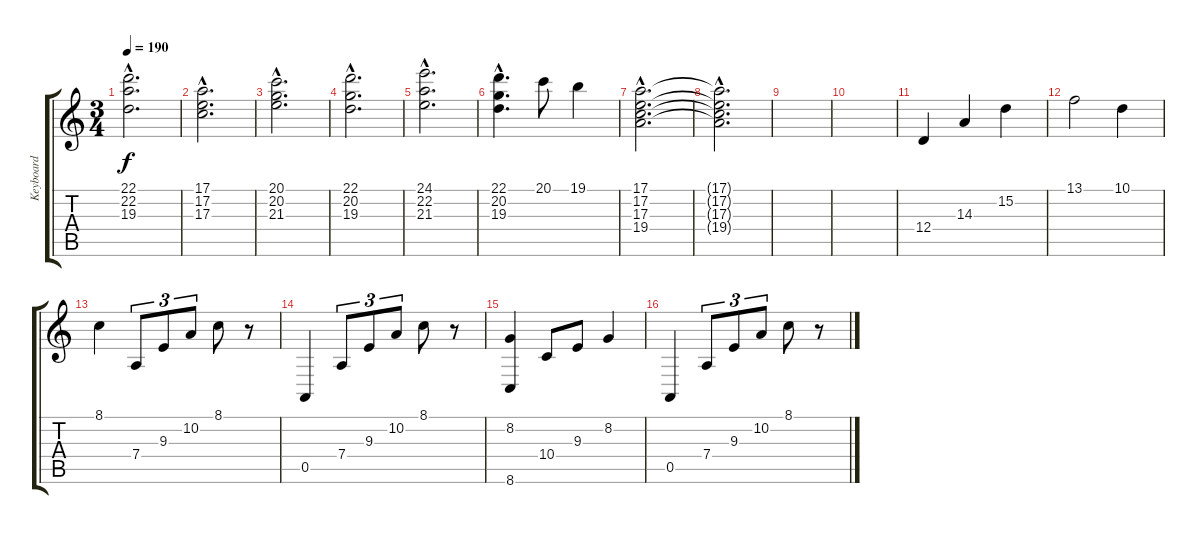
\track ("Keyboard" "Keyboard") {instrument stringensemble1}
\staff {score tabs}
\tuning (E4 B3 G3 D3 A2 E2) {hide}
\ts (3 4)
\tempo 190
\clef g2
\ks c
(22.1{hac} 22.2{hac} 19.3{hac}).2{d dy f} |
(17.1{hac} 17.2{hac} 17.3{hac}).2{d} |
(20.1{hac} 20.2{hac} 21.3{hac}).2{d} |
(22.1{hac} 20.2{hac} 19.3{hac}).2{d} |
(24.1{hac} 22.2{hac} 21.3{hac}).2{d} |
(22.1{hac} 20.2{hac} 19.3{hac}).4{d} 20.1.8 19.1.4 |
(17.1{hac} 17.2{hac} 17.3{hac} 19.4{hac}).2{d} |
(17.1{hac t} 17.2{hac t} 17.3{hac t} 19.4{hac t}).2{d} |
|
|
12.4.4{volume 11 instrument stringensemble1} 14.3.4 15.2.4 |
13.1.2 10.1.4 |
8.1.4 7.4.8{tu (3 2)} 9.3.8{tu (3 2)} 10.2.8{tu (3 2)} 8.1.8 r.8 |
0.5.4 7.4.8{tu (3 2)} 9.3.8{tu (3 2)} 10.2.8{tu (3 2)} 8.1.8 r.8 |
(8.2 8.6).4 10.4.8 9.3.8 8.2.4 |
0.5.4 7.4.8{tu (3 2)} 9.3.8{tu (3 2)} 10.2.8{tu (3 2)} 8.1.8 r.8
